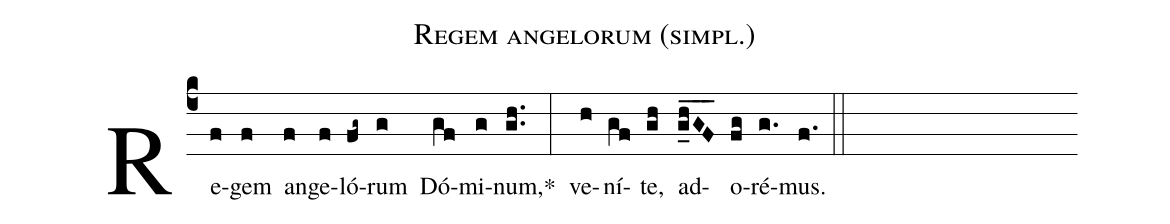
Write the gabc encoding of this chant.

name:Regem angelorum (simpl.);
%%
(c4) Re(f)gem(f) an(f)ge(f)ló(fg~)rum(g) Dó(gf)mi(g)num,*(gh..) (:)
ve(h)ní(gf)te,(gh) ad(ghGF____)o(fg)ré(g.)mus.(f.) (::)
